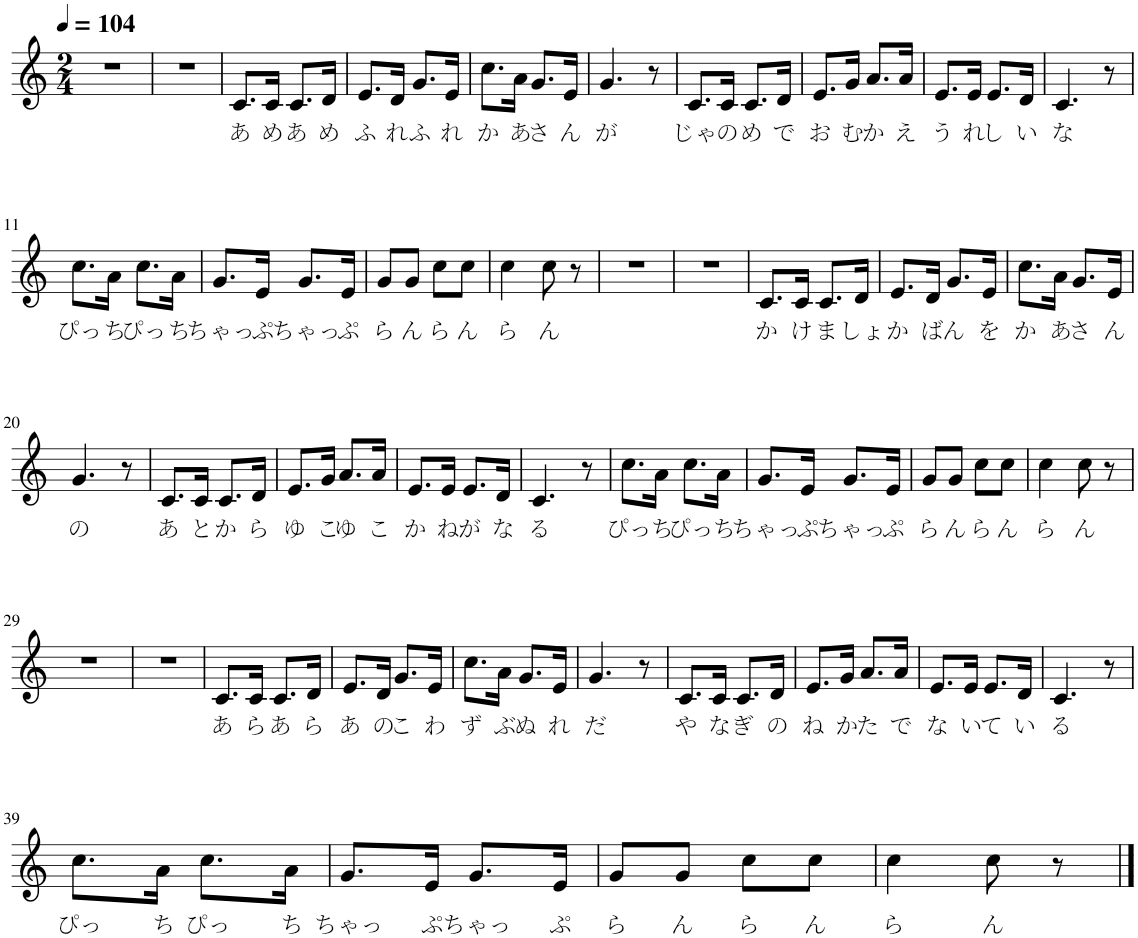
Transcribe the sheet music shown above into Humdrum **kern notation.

**kern	**text
*part1	*part1
*staff1	*staff1
*I"ピアノ	*
*clefG2	*
*k[]	*
*M2/4	*
*MM104	*
=1	=1
2r	.
=2	=2
2r	.
=3	=3
!	!LO:LY:b
8.c/L	あ
!	!LO:LY:b
16c/Jk	め
!	!LO:LY:b
8.c/L	あ
!	!LO:LY:b
16d/Jk	め
=4	=4
!	!LO:LY:b
8.e/L	ふ
!	!LO:LY:b
16d/Jk	れ
!	!LO:LY:b
8.g/L	ふ
!	!LO:LY:b
16e/Jk	れ
=5	=5
!	!LO:LY:b
8.cc\L	か
!	!LO:LY:b
16a\Jk	あ
!	!LO:LY:b
8.g/L	さ
!	!LO:LY:b
16e/Jk	ん
=6	=6
!	!LO:LY:b
4.g/	が
8r	.
=7	=7
!	!LO:LY:b
8.c/L	じゃ
!	!LO:LY:b
16c/Jk	の
!	!LO:LY:b
8.c/L	め
!	!LO:LY:b
16d/Jk	で
=8	=8
!	!LO:LY:b
8.e/L	お
!	!LO:LY:b
16g/Jk	む
!	!LO:LY:b
8.a/L	か
!	!LO:LY:b
16a/Jk	え
=9	=9
!	!LO:LY:b
8.e/L	う
!	!LO:LY:b
16e/Jk	れ
!	!LO:LY:b
8.e/L	し
!	!LO:LY:b
16d/Jk	い
=10	=10
!	!LO:LY:b
4.c/	な
8r	.
!!LO:LB:g=z
=11	=11
!	!LO:LY:b
8.cc\L	ぴっ
!	!LO:LY:b
16a\Jk	ち
!	!LO:LY:b
8.cc\L	ぴっ
!	!LO:LY:b
16a\Jk	ち
=12	=12
!	!LO:LY:b
8.g/L	ちゃっ
!	!LO:LY:b
16e/Jk	ぷ
!	!LO:LY:b
8.g/L	ちゃっ
!	!LO:LY:b
16e/Jk	ぷ
=13	=13
!	!LO:LY:b
8g/L	ら
!	!LO:LY:b
8g/J	ん
!	!LO:LY:b
8cc\L	ら
!	!LO:LY:b
8cc\J	ん
=14	=14
!	!LO:LY:b
4cc\	ら
!	!LO:LY:b
8cc\	ん
8r	.
=15	=15
2r	.
=16	=16
2r	.
=17	=17
!	!LO:LY:b
8.c/L	か
!	!LO:LY:b
16c/Jk	け
!	!LO:LY:b
8.c/L	ま
!	!LO:LY:b
16d/Jk	しょ
=18	=18
!	!LO:LY:b
8.e/L	か
!	!LO:LY:b
16d/Jk	ば
!	!LO:LY:b
8.g/L	ん
!	!LO:LY:b
16e/Jk	を
=19	=19
!	!LO:LY:b
8.cc\L	か
!	!LO:LY:b
16a\Jk	あ
!	!LO:LY:b
8.g/L	さ
!	!LO:LY:b
16e/Jk	ん
!!LO:LB:g=z
=20	=20
!	!LO:LY:b
4.g/	の
8r	.
=21	=21
!	!LO:LY:b
8.c/L	あ
!	!LO:LY:b
16c/Jk	と
!	!LO:LY:b
8.c/L	か
!	!LO:LY:b
16d/Jk	ら
=22	=22
!	!LO:LY:b
8.e/L	ゆ
!	!LO:LY:b
16g/Jk	こ
!	!LO:LY:b
8.a/L	ゆ
!	!LO:LY:b
16a/Jk	こ
=23	=23
!	!LO:LY:b
8.e/L	か
!	!LO:LY:b
16e/Jk	ね
!	!LO:LY:b
8.e/L	が
!	!LO:LY:b
16d/Jk	な
=24	=24
!	!LO:LY:b
4.c/	る
8r	.
=25	=25
!	!LO:LY:b
8.cc\L	ぴっ
!	!LO:LY:b
16a\Jk	ち
!	!LO:LY:b
8.cc\L	ぴっ
!	!LO:LY:b
16a\Jk	ち
=26	=26
!	!LO:LY:b
8.g/L	ちゃっ
!	!LO:LY:b
16e/Jk	ぷ
!	!LO:LY:b
8.g/L	ちゃっ
!	!LO:LY:b
16e/Jk	ぷ
=27	=27
!	!LO:LY:b
8g/L	ら
!	!LO:LY:b
8g/J	ん
!	!LO:LY:b
8cc\L	ら
!	!LO:LY:b
8cc\J	ん
=28	=28
!	!LO:LY:b
4cc\	ら
!	!LO:LY:b
8cc\	ん
8r	.
!!LO:LB:g=z
=29	=29
2r	.
=30	=30
2r	.
=31	=31
!	!LO:LY:b
8.c/L	あ
!	!LO:LY:b
16c/Jk	ら
!	!LO:LY:b
8.c/L	あ
!	!LO:LY:b
16d/Jk	ら
=32	=32
!	!LO:LY:b
8.e/L	あ
!	!LO:LY:b
16d/Jk	の
!	!LO:LY:b
8.g/L	こ
!	!LO:LY:b
16e/Jk	わ
=33	=33
!	!LO:LY:b
8.cc\L	ず
!	!LO:LY:b
16a\Jk	ぶ
!	!LO:LY:b
8.g/L	ぬ
!	!LO:LY:b
16e/Jk	れ
=34	=34
!	!LO:LY:b
4.g/	だ
8r	.
=35	=35
!	!LO:LY:b
8.c/L	や
!	!LO:LY:b
16c/Jk	な
!	!LO:LY:b
8.c/L	ぎ
!	!LO:LY:b
16d/Jk	の
=36	=36
!	!LO:LY:b
8.e/L	ね
!	!LO:LY:b
16g/Jk	か
!	!LO:LY:b
8.a/L	た
!	!LO:LY:b
16a/Jk	で
=37	=37
!	!LO:LY:b
8.e/L	な
!	!LO:LY:b
16e/Jk	い
!	!LO:LY:b
8.e/L	て
!	!LO:LY:b
16d/Jk	い
=38	=38
!	!LO:LY:b
4.c/	る
8r	.
!!LO:LB:g=z
=39	=39
!	!LO:LY:b
8.cc\L	ぴっ
!	!LO:LY:b
16a\Jk	ち
!	!LO:LY:b
8.cc\L	ぴっ
!	!LO:LY:b
16a\Jk	ち
=40	=40
!	!LO:LY:b
8.g/L	ちゃっ
!	!LO:LY:b
16e/Jk	ぷ
!	!LO:LY:b
8.g/L	ちゃっ
!	!LO:LY:b
16e/Jk	ぷ
=41	=41
!	!LO:LY:b
8g/L	ら
!	!LO:LY:b
8g/J	ん
!	!LO:LY:b
8cc\L	ら
!	!LO:LY:b
8cc\J	ん
=42	=42
!	!LO:LY:b
4cc\	ら
!	!LO:LY:b
8cc\	ん
8r	.
==	==
*-	*-
